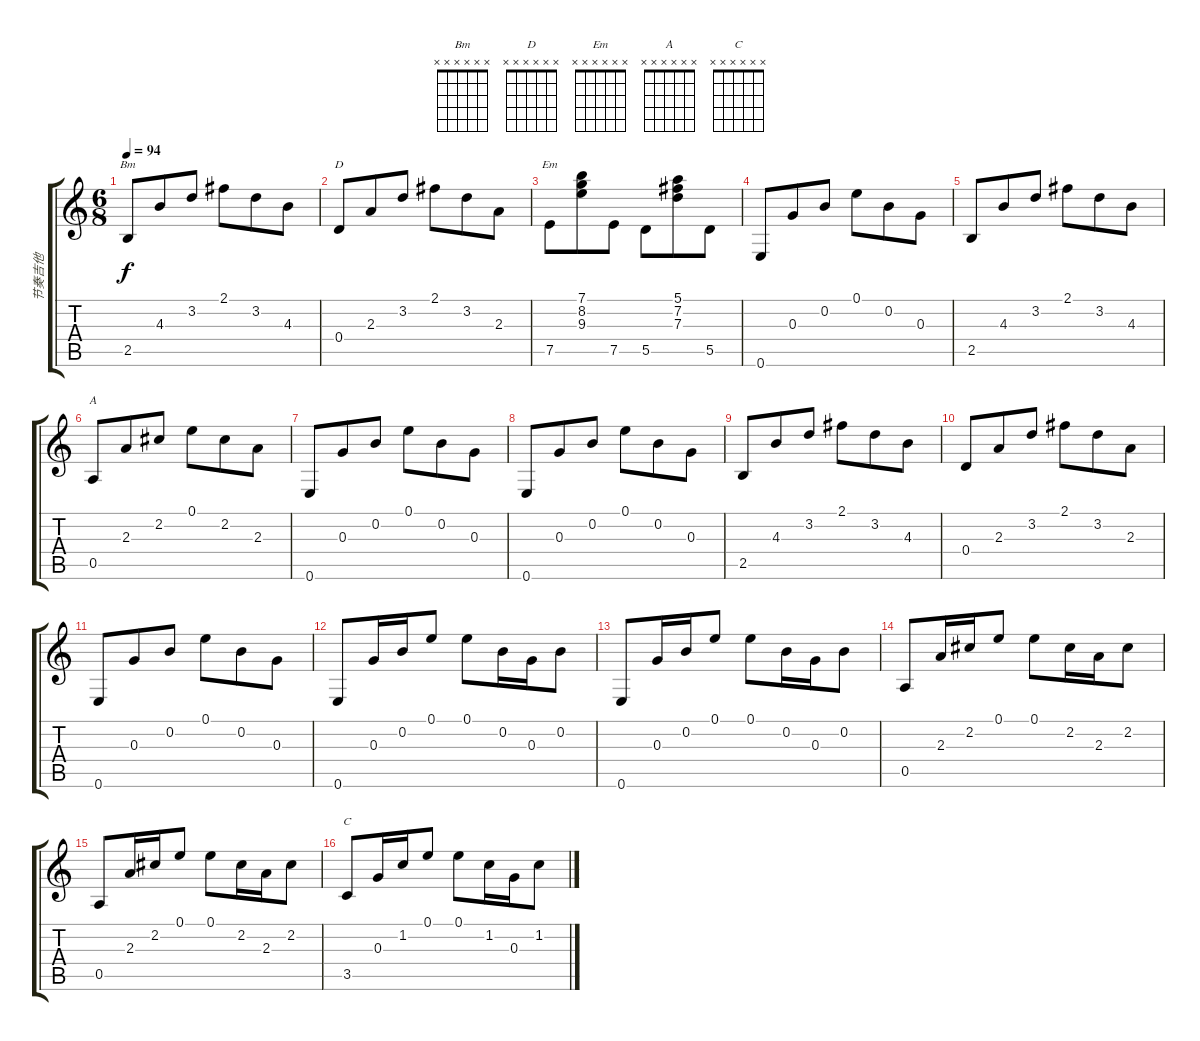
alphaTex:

\track ("节奏吉他" "节奏吉他") {instrument acousticguitarsteel}
\staff {score tabs}
\tuning (E4 B3 G3 D3 A2 E2) {hide}
\chord ("Bm" x x x x x x)
\chord ("D" x x x x x x)
\chord ("Em" x x x x x x)
\chord ("A" x x x x x x)
\chord ("C" x x x x x x)
\ts (6 8)
\tempo 94
\clef g2
\ks c
2.5.8{ch "Bm" dy f} 4.3.8 3.2.8 2.1.8 3.2.8 4.3.8 |
0.4.8{ch "D"} 2.3.8 3.2.8 2.1.8 3.2.8 2.3.8 |
7.5.8{ch "Em"} (7.1 8.2 9.3).8 7.5.8 5.5.8 (5.1 7.2 7.3).8 5.5.8 |
0.6.8 0.3.8 0.2.8 0.1.8 0.2.8 0.3.8 |
2.5.8 4.3.8 3.2.8 2.1.8 3.2.8 4.3.8 |
0.5.8{ch "A"} 2.3.8 2.2.8 0.1.8 2.2.8 2.3.8 |
0.6.8 0.3.8 0.2.8 0.1.8 0.2.8 0.3.8 |
0.6.8 0.3.8 0.2.8 0.1.8 0.2.8 0.3.8 |
2.5.8 4.3.8 3.2.8 2.1.8 3.2.8 4.3.8 |
0.4.8 2.3.8 3.2.8 2.1.8 3.2.8 2.3.8 |
0.6.8 0.3.8 0.2.8 0.1.8 0.2.8 0.3.8 |
0.6.8 0.3.16 0.2.16 0.1.8 0.1.8 0.2.16 0.3.16 0.2.8 |
0.6.8 0.3.16 0.2.16 0.1.8 0.1.8 0.2.16 0.3.16 0.2.8 |
0.5.8 2.3.16 2.2.16 0.1.8 0.1.8 2.2.16 2.3.16 2.2.8 |
0.5.8 2.3.16 2.2.16 0.1.8 0.1.8 2.2.16 2.3.16 2.2.8 |
3.5.8{ch "C"} 0.3.16 1.2.16 0.1.8 0.1.8 1.2.16 0.3.16 1.2.8
